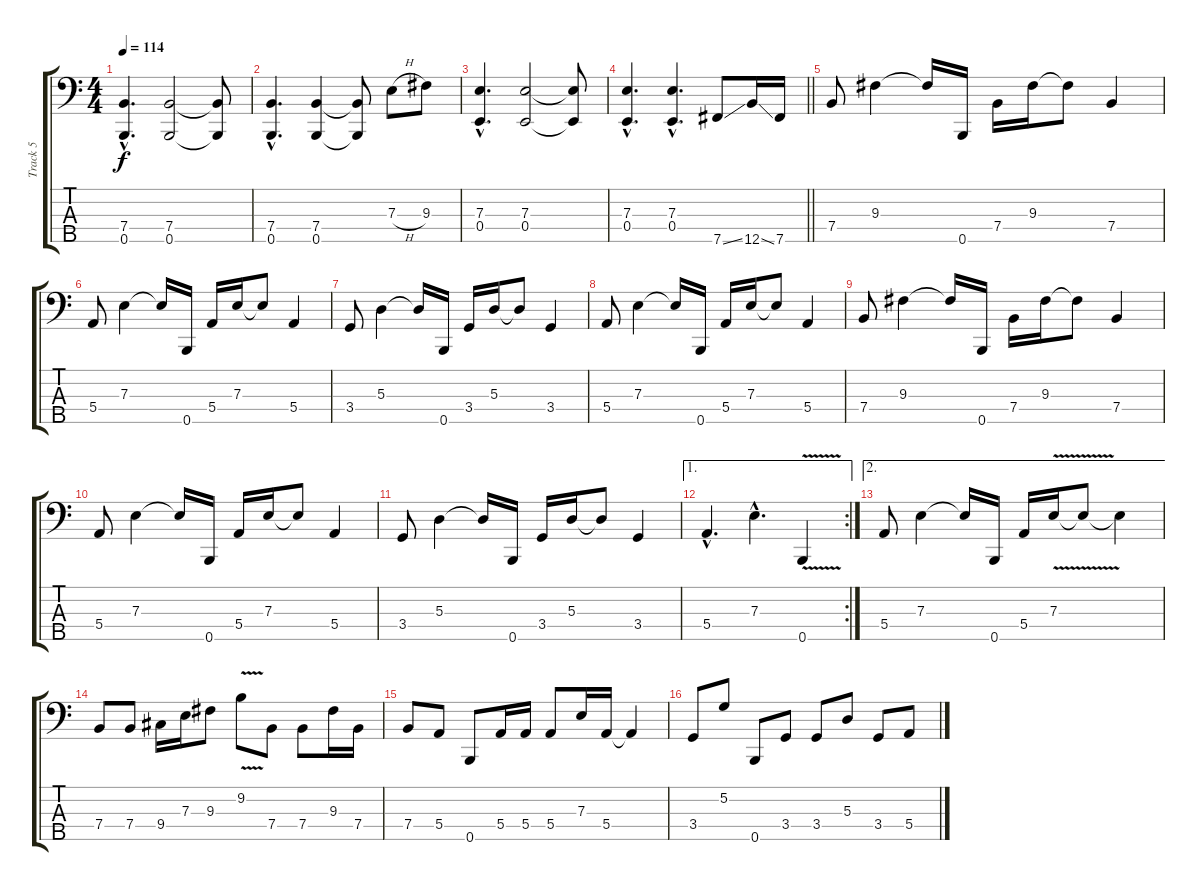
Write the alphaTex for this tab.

\track ("Track 5" "Track 5") {instrument electricbassfinger}
\staff {score tabs}
\tuning (G2 D2 A1 E1 B0) {hide}
\ts (4 4)
\tempo 114
\clef f4
\ks c
(7.4{hac} 0.5{hac}).4{d dy f} (7.4 0.5).2 (7.4{t} 0.5{t}).8 |
(7.4{hac} 0.5{hac}).4{d} (7.4 0.5).4 (7.4{t} 0.5{t}).8 7.3{h}.8 9.3.8 |
(7.3{hac} 0.4{hac}).4{d} (7.3 0.4).2 (7.3{t} 0.4{t}).8 |
\barLineRight lightlight
(7.3{hac} 0.4{hac}).4{d} (7.3{hac} 0.4{hac}).4{d} 7.5{ss}.8 12.5{ss}.16 7.5.16 |
7.4.8 9.3.4 9.3{t}.16 0.5.16 7.4.16 9.3.16 9.3{t}.8 7.4.4 |
5.4.8 7.3.4 7.3{t}.16 0.5.16 5.4.16 7.3.16 7.3{t}.8 5.4.4 |
3.4.8 5.3.4 5.3{t}.16 0.5.16 3.4.16 5.3.16 5.3{t}.8 3.4.4 |
5.4.8 7.3.4 7.3{t}.16 0.5.16 5.4.16 7.3.16 7.3{t}.8 5.4.4 |
7.4.8 9.3.4 9.3{t}.16 0.5.16 7.4.16 9.3.16 9.3{t}.8 7.4.4 |
5.4.8 7.3.4 7.3{t}.16 0.5.16 5.4.16 7.3.16 7.3{t}.8 5.4.4 |
3.4.8 5.3.4 5.3{t}.16 0.5.16 3.4.16 5.3.16 5.3{t}.8 3.4.4 |
\ae 1
\rc 2
5.4{hac}.4{d} 7.3{hac}.4{d} 0.5{v}.4 |
\ae 2
5.4.8 7.3.4 7.3{t}.16 0.5.16 5.4.16 7.3{v}.16 7.3{t}.8 7.3{t}.4 |
7.4.8 7.4.8 9.4.16 7.3.16 9.3.8 9.2{v}.8 7.4.8 7.4.8 9.3.16 7.4.16 |
7.4.8 5.4.8 0.5.8 5.4.16 5.4.16 5.4.8 7.3.16 5.4.16 5.4{t}.4 |
3.4.8 5.2.8 0.5.8 3.4.8 3.4.8 5.3.8 3.4.8 5.4.8
